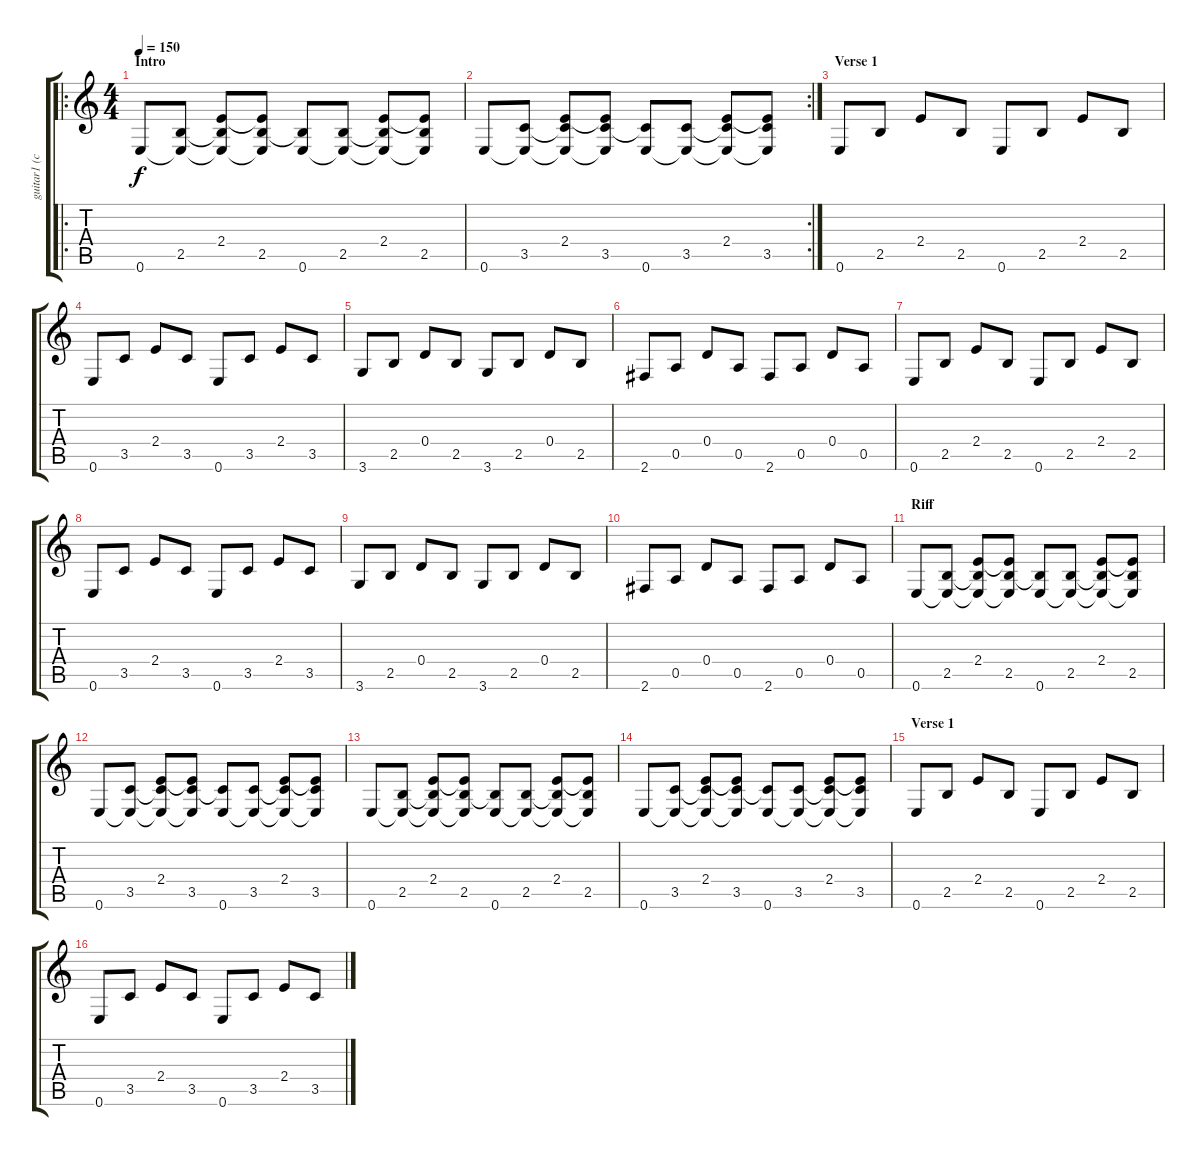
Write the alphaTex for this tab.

\track ("guitar1 (clean)" "guitar1 (c") {instrument electricguitarclean}
\staff {score tabs}
\tuning (E4 B3 G3 D3 A2 E2) {hide}
\ro
\ts (4 4)
\section ("" "Intro")
\tempo 150
\clef g2
\ks c
0.6.8{dy f instrument electricguitarclean} (2.5 0.6{t}).8 (2.4 2.5{t} 0.6{t}).8 (2.4{t} 2.5 0.6{t}).8 (2.5{t} 0.6).8 (2.5 0.6{t}).8 (2.4 2.5{t} 0.6{t}).8 (2.4{t} 2.5 0.6{t}).8 |
\rc 2
0.6.8 (3.5 0.6{t}).8 (2.4 3.5{t} 0.6{t}).8 (2.4{t} 3.5 0.6{t}).8 (3.5{t} 0.6).8 (3.5 0.6{t}).8 (2.4 3.5{t} 0.6{t}).8 (2.4{t} 3.5 0.6{t}).8 |
\section ("" "Verse 1")
0.6.8{instrument electricguitarmuted} 2.5.8 2.4.8 2.5.8 0.6.8 2.5.8 2.4.8 2.5.8 |
0.6.8 3.5.8 2.4.8 3.5.8 0.6.8 3.5.8 2.4.8 3.5.8 |
3.6.8 2.5.8 0.4.8 2.5.8 3.6.8 2.5.8 0.4.8 2.5.8 |
2.6.8 0.5.8 0.4.8 0.5.8 2.6.8 0.5.8 0.4.8 0.5.8 |
0.6.8{instrument electricguitarmuted} 2.5.8 2.4.8 2.5.8 0.6.8 2.5.8 2.4.8 2.5.8 |
0.6.8 3.5.8 2.4.8 3.5.8 0.6.8 3.5.8 2.4.8 3.5.8 |
3.6.8 2.5.8 0.4.8 2.5.8 3.6.8 2.5.8 0.4.8 2.5.8 |
2.6.8 0.5.8 0.4.8 0.5.8 2.6.8 0.5.8 0.4.8 0.5.8 |
\section ("" "Riff")
0.6.8{volume 13 instrument electricguitarclean} (2.5 0.6{t}).8 (2.4 2.5{t} 0.6{t}).8 (2.4{t} 2.5 0.6{t}).8 (2.5{t} 0.6).8 (2.5 0.6{t}).8 (2.4 2.5{t} 0.6{t}).8 (2.4{t} 2.5 0.6{t}).8 |
0.6.8 (3.5 0.6{t}).8 (2.4 3.5{t} 0.6{t}).8 (2.4{t} 3.5 0.6{t}).8 (3.5{t} 0.6).8 (3.5 0.6{t}).8 (2.4 3.5{t} 0.6{t}).8 (2.4{t} 3.5 0.6{t}).8 |
0.6.8 (2.5 0.6{t}).8 (2.4 2.5{t} 0.6{t}).8 (2.4{t} 2.5 0.6{t}).8 (2.5{t} 0.6).8 (2.5 0.6{t}).8 (2.4 2.5{t} 0.6{t}).8 (2.4{t} 2.5 0.6{t}).8 |
0.6.8 (3.5 0.6{t}).8 (2.4 3.5{t} 0.6{t}).8 (2.4{t} 3.5 0.6{t}).8 (3.5{t} 0.6).8 (3.5 0.6{t}).8 (2.4 3.5{t} 0.6{t}).8 (2.4{t} 3.5 0.6{t}).8 |
\section ("" "Verse 1")
0.6.8{instrument electricguitarmuted} 2.5.8 2.4.8 2.5.8 0.6.8 2.5.8 2.4.8 2.5.8 |
0.6.8 3.5.8 2.4.8 3.5.8 0.6.8 3.5.8 2.4.8 3.5.8
